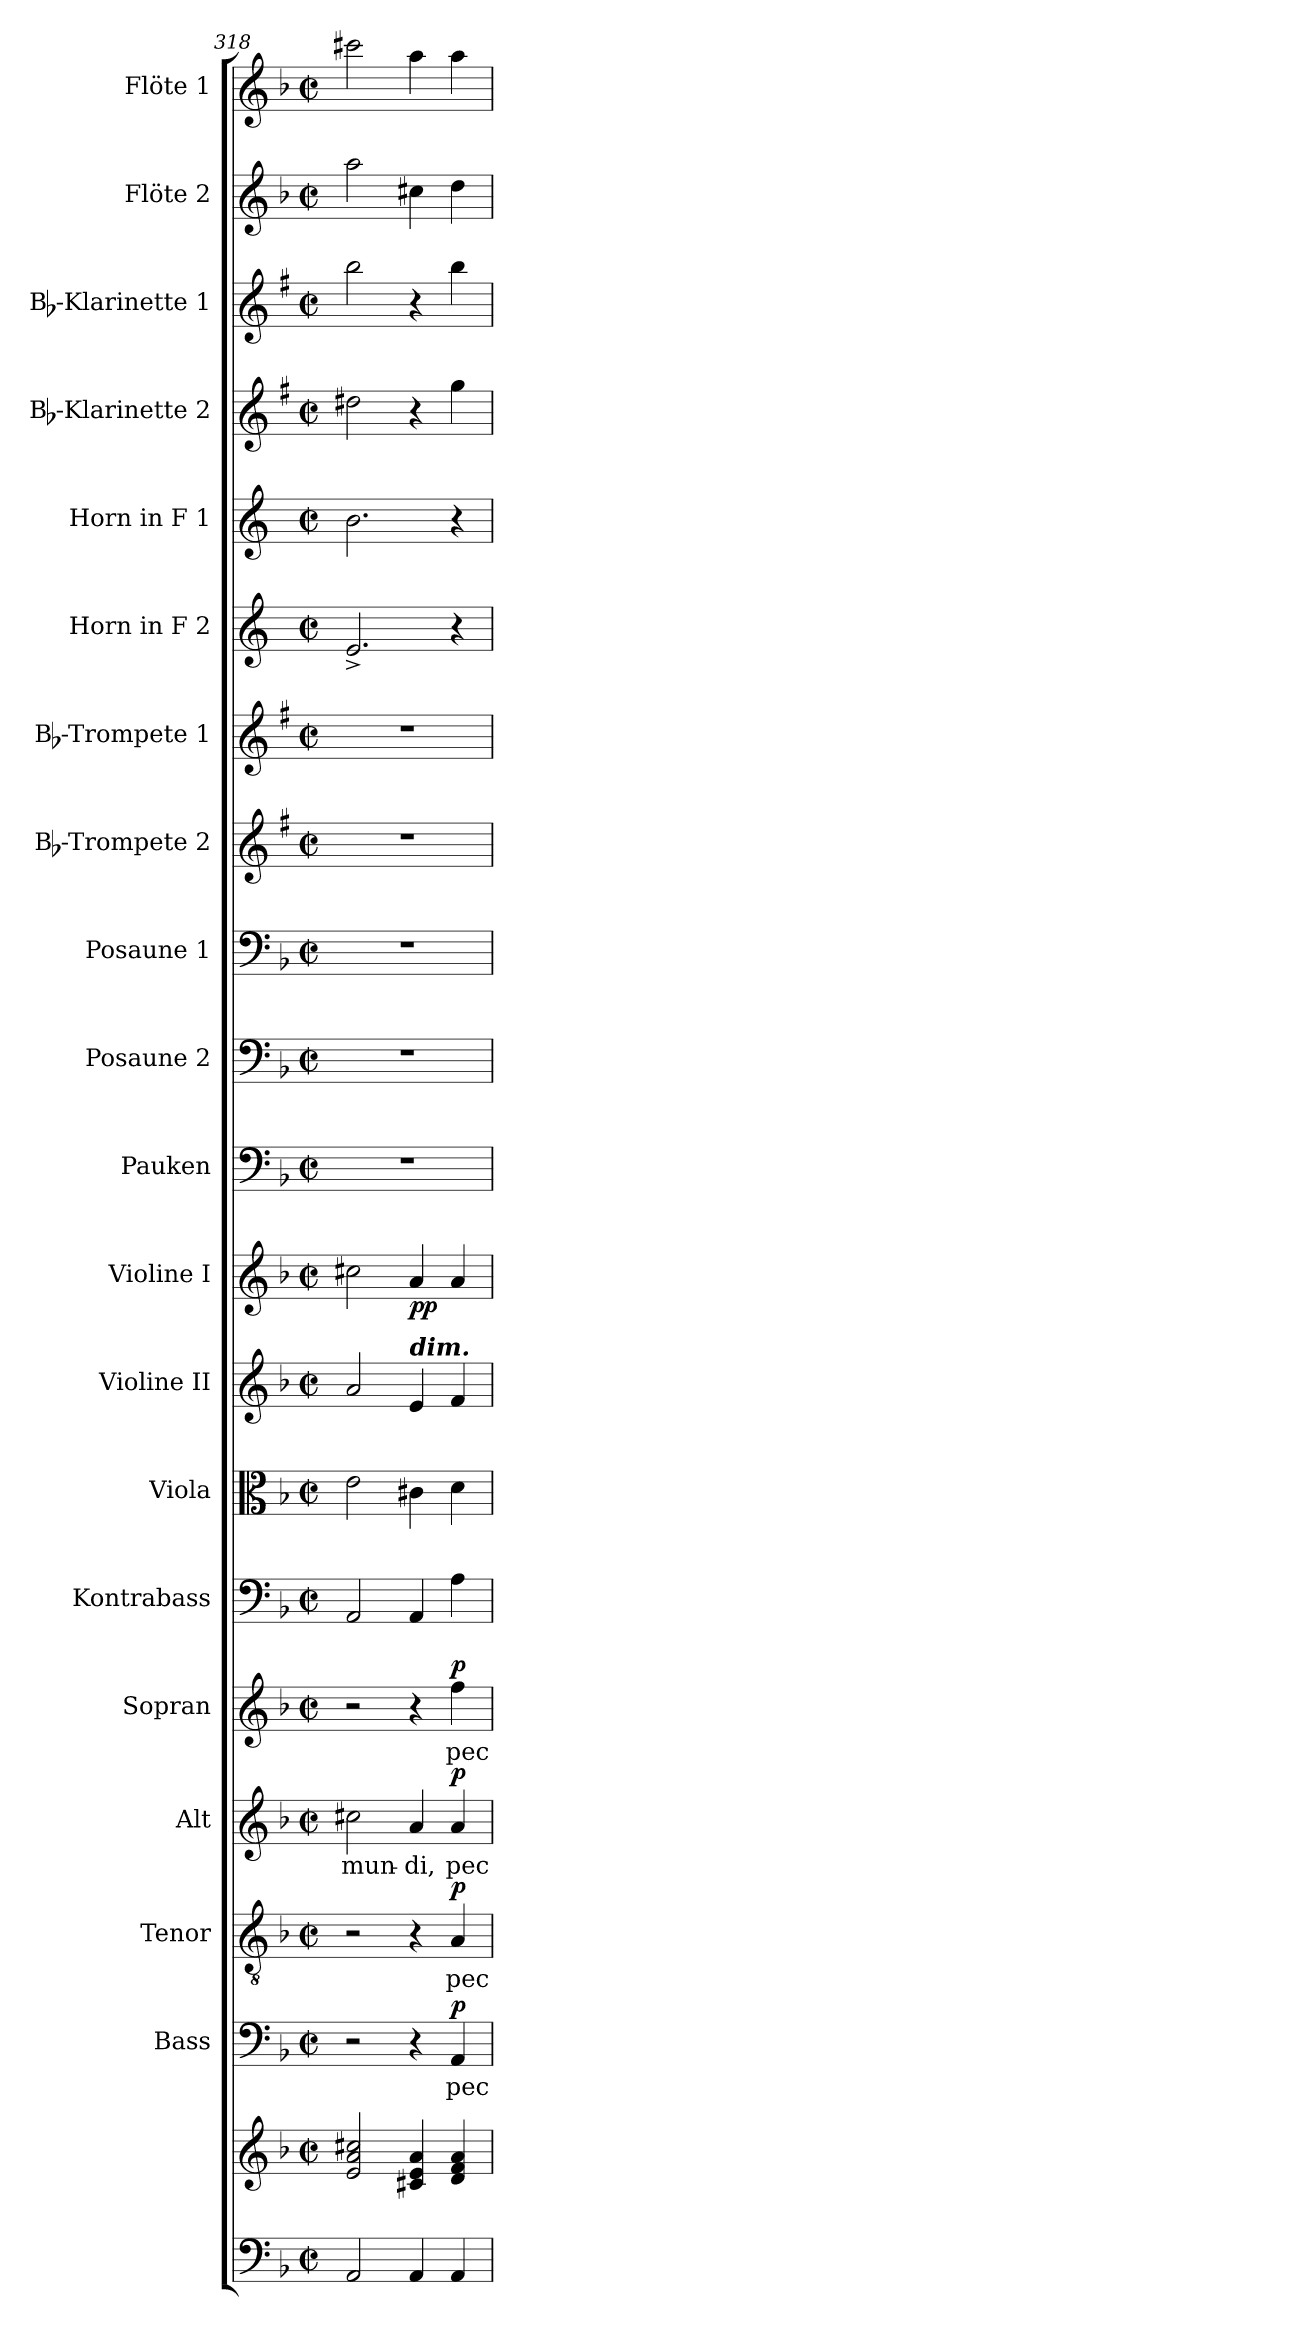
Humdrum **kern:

**kern	**kern	**kern	**text	**dynam	**kern	**text	**dynam	**kern	**text	**dynam	**kern	**text	**dynam	**kern	**kern	**kern	**kern	**dynam	**kern	**kern	**kern	**kern	**kern	**kern	**kern	**kern	**kern	**kern	**kern
*part20	*part20	*part19	*part19	*part19	*part18	*part18	*part18	*part17	*part17	*part17	*part16	*part16	*part16	*part15	*part14	*part13	*part12	*part12	*part11	*part10	*part9	*part8	*part7	*part6	*part5	*part4	*part3	*part2	*part1
*staff21	*staff20	*staff19	*staff19	*staff19	*staff18	*staff18	*staff18	*staff17	*staff17	*staff17	*staff16	*staff16	*staff16	*staff15	*staff14	*staff13	*staff12	*staff12	*staff11	*staff10	*staff9	*staff8	*staff7	*staff6	*staff5	*staff4	*staff3	*staff2	*staff1
*	*	*I"Bass	*	*	*I"Tenor	*	*	*I"Alt	*	*	*I"Sopran	*	*	*I"Kontrabass	*I"Viola	*I"Violine II	*I"Violine I	*	*I"Pauken	*I"Posaune 2	*I"Posaune 1	*I"Bb-Trompete 2	*I"Bb-Trompete 1	*I"Horn in F 2	*I"Horn in F 1	*I"Bb-Klarinette 2	*I"Bb-Klarinette 1	*I"Flöte 2	*I"Flöte 1
*	*	*I'B.	*	*	*I'T.	*	*	*I'A.	*	*	*I'S.	*	*	*I'Kb.	*I'Vla.	*I'Vl. II	*I'Vl. I	*	*I'Pk.	*I'Pos. 2	*I'Pos. 1	*I'Bb Trp. 2	*I'Bb Trp. 1	*	*	*I'Bb Kl. 2	*I'Bb Kl. 1	*I'Fl. 2	*I'Fl. 1
*clefF4	*clefG2	*clefF4	*	*	*clefGv2	*	*	*clefG2	*	*	*clefG2	*	*	*clefF4	*clefC3	*clefG2	*clefG2	*	*clefF4	*clefF4	*clefF4	*clefG2	*clefG2	*clefG2	*clefG2	*clefG2	*clefG2	*clefG2	*clefG2
*	*	*	*	*	*	*	*	*	*	*	*	*	*	*ITrd7c12	*	*	*	*	*	*	*	*ITrd1c2	*ITrd1c2	*ITrd4c7	*ITrd4c7	*ITrd1c2	*ITrd1c2	*	*
*k[b-]	*k[b-]	*k[b-]	*	*	*k[b-]	*	*	*k[b-]	*	*	*k[b-]	*	*	*k[b-]	*k[b-]	*k[b-]	*k[b-]	*	*k[b-]	*k[b-]	*k[b-]	*k[b-]	*k[b-]	*k[b-]	*k[b-]	*k[b-]	*k[b-]	*k[b-]	*k[b-]
*F:	*F:	*F:	*	*	*F:	*	*	*F:	*	*	*F:	*	*	*F:	*F:	*F:	*F:	*	*F:	*F:	*F:	*F:	*F:	*F:	*F:	*F:	*F:	*F:	*F:
*M2/2	*M2/2	*M2/2	*	*	*M2/2	*	*	*M2/2	*	*	*M2/2	*	*	*M2/2	*M2/2	*M2/2	*M2/2	*	*M2/2	*M2/2	*M2/2	*M2/2	*M2/2	*M2/2	*M2/2	*M2/2	*M2/2	*M2/2	*M2/2
*met(c|)	*met(c|)	*met(c|)	*	*	*met(c|)	*	*	*met(c|)	*	*	*met(c|)	*	*	*met(c|)	*met(c|)	*met(c|)	*met(c|)	*	*met(c|)	*met(c|)	*met(c|)	*met(c|)	*met(c|)	*met(c|)	*met(c|)	*met(c|)	*met(c|)	*met(c|)	*met(c|)
=318	=318	=318	=318	=318	=318	=318	=318	=318	=318	=318	=318	=318	=318	=318	=318	=318	=318	=318	=318	=318	=318	=318	=318	=318	=318	=318	=318	=318	=318
!	!	!	!	!	!	!	!	!	!LO:LY:b	!	!	!	!	!	!	!	!	!	!	!	!	!	!	!	!	!	!	!	!
2AA/	2e/ 2a/ 2cc#X/	2r	.	.	2r	.	.	2cc#X\	mun-	.	2r	.	.	2AAA/	2e\	2a/	2cc#X\	.	1r	1r	1r	1r	1r	2.A^</	2.e\	2cc#X\	2aa\	2aa\	2ccc#X\
!	!	!	!	!	!	!	!	!	!	!	!	!	!	!	!	!LO:TX:a:Bi:t=dim.	!	!	!	!	!	!	!	!	!	!	!	!	!
!	!	!	!	!	!	!	!	!	!LO:LY:b	!	!	!	!	!	!	!	!	!LO:DY:b	!	!	!	!	!	!	!	!	!	!	!
4AA/	4c#X/ 4e/ 4a/	4r	.	.	4r	.	.	4a/	-di,	.	4r	.	.	4AAA/	4c#X\	4e/	4a/	pp	.	.	.	.	.	.	.	4r	4r	4cc#X\	4aa\
!	!	!	!LO:LY:b	!LO:DY:a	!	!LO:LY:b	!LO:DY:a	!	!LO:LY:b	!LO:DY:a	!	!LO:LY:b	!LO:DY:a	!	!	!	!	!	!	!	!	!	!	!	!	!	!	!	!
4AA/	4d/ 4f/ 4a/	4AA/	pec-	p	4A/	pec-	p	4a/	pec-	p	4ff\	pec-	p	4AA\	4d\	4f/	4a/	.	.	.	.	.	.	4r	4r	4ff\	4aa\	4dd\	4aa\
=	=	=	=	=	=	=	=	=	=	=	=	=	=	=	=	=	=	=	=	=	=	=	=	=	=	=	=	=	=
*-	*-	*-	*-	*-	*-	*-	*-	*-	*-	*-	*-	*-	*-	*-	*-	*-	*-	*-	*-	*-	*-	*-	*-	*-	*-	*-	*-	*-	*-
